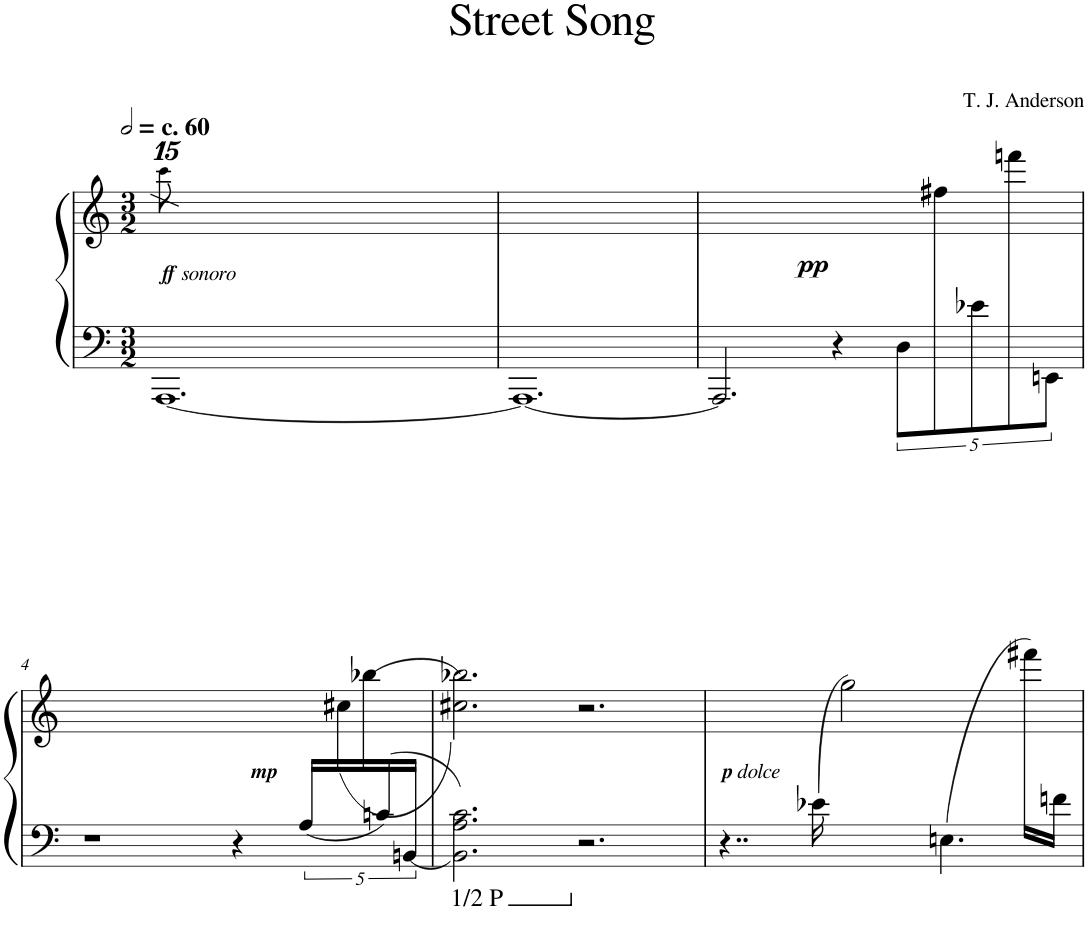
**kern	**kern	**dynam
*part1	*part1	*part1
*staff2	*staff1	*staff1/2
*I"Piano	*	*
*I'Pno.	*	*
*clefF4	*clefG2	*
*k[]	*k[]	*
*M3/2	*M3/2	*
=1	=1	=1
!	!LO:TX:a:B:t=c. 60	!
!	!LO:TX:b:Bi:t=ff	!
!	!LO:TX:b:t=sonoro	!
[1.AAA	8ccccc!\	.
*	*15ma	*
.	8ryy	.
*	*X15ma	*
.	4ryy	.
.	2ryy	.
.	2ryy	.
=2	=2	=2
1.AAA_	1.ryy	.
=3	=3	=3
*	*^	*
!	!	!	!LO:DY:b
2.AAA/]	1.ryy	10%11ryy	pp
4r	.	.	.
10D\L	.	.	.
10ryy	.	10ff#X\	.
10e-X\	.	10ryy	.
10ryy	.	10fffn\	.
10EEn\J	.	10ryy	.
!!LO:LB:g=z	!!
=4	=4	=4	=4
!	!LO:TX:b:Bi:t=mp	!	!
1r	1.ryy	10%13ryy	.
4r	.	.	.
20A/LL	.	.	.
10ryy	.	(<20cc#X\	.
.	.	(20bb-X\	.
20cn/	.	10ryy	.
20BBn/JJ	.	.	.
*	*v	*v	*
=5	=5	=5
2.BB\ 2.A\ 2.c\	2.cc#X\ 2.bb-X\))	.
2.r	2.r	.
=6	=6	=6
*	*^	*
!	!LO:TX:b:Bi:t=p	!	!
!	!LO:TX:b:t=dolce	!	!
4..r	2ryy	4.ryy	.
*	*v	*v	*
(16e-X\	.	.
2ryy	(2gg\	.
4.En\	2ryy	.
*	*^	*
16ryy	.	16fff#X\LL)	.
16fn\JJ	.	16ryy	.
*	*v	*v	*
=	=	=
*-	*-	*-
